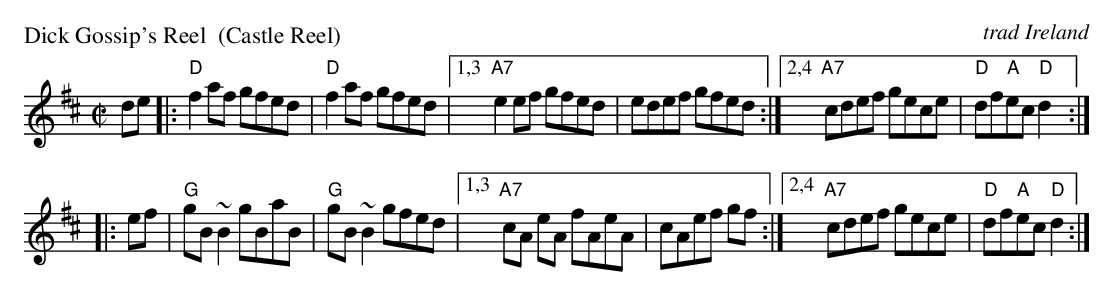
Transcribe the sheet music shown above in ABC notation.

X:1
P: Dick Gossip's Reel  (Castle Reel)
O: trad Ireland
M: C|
L: 1/8
K: D
de |:\
"D"f2af   gfed | "D"f2af  gfed |\
[1,3 "A7"e2ef  gfed | edef gfed :|\
[2,4 "A7"cdef gece | "D"df"A"ec "D"d2 :|
|: ef |\
"G"gB ~B2 gBaB | "G"gB~B2 gfed |\
[1,3 "A7"cA eA fAeA | cAef gf   :|\
[2,4 "A7"cdef gece | "D"df"A"ec "D"d2 :|
